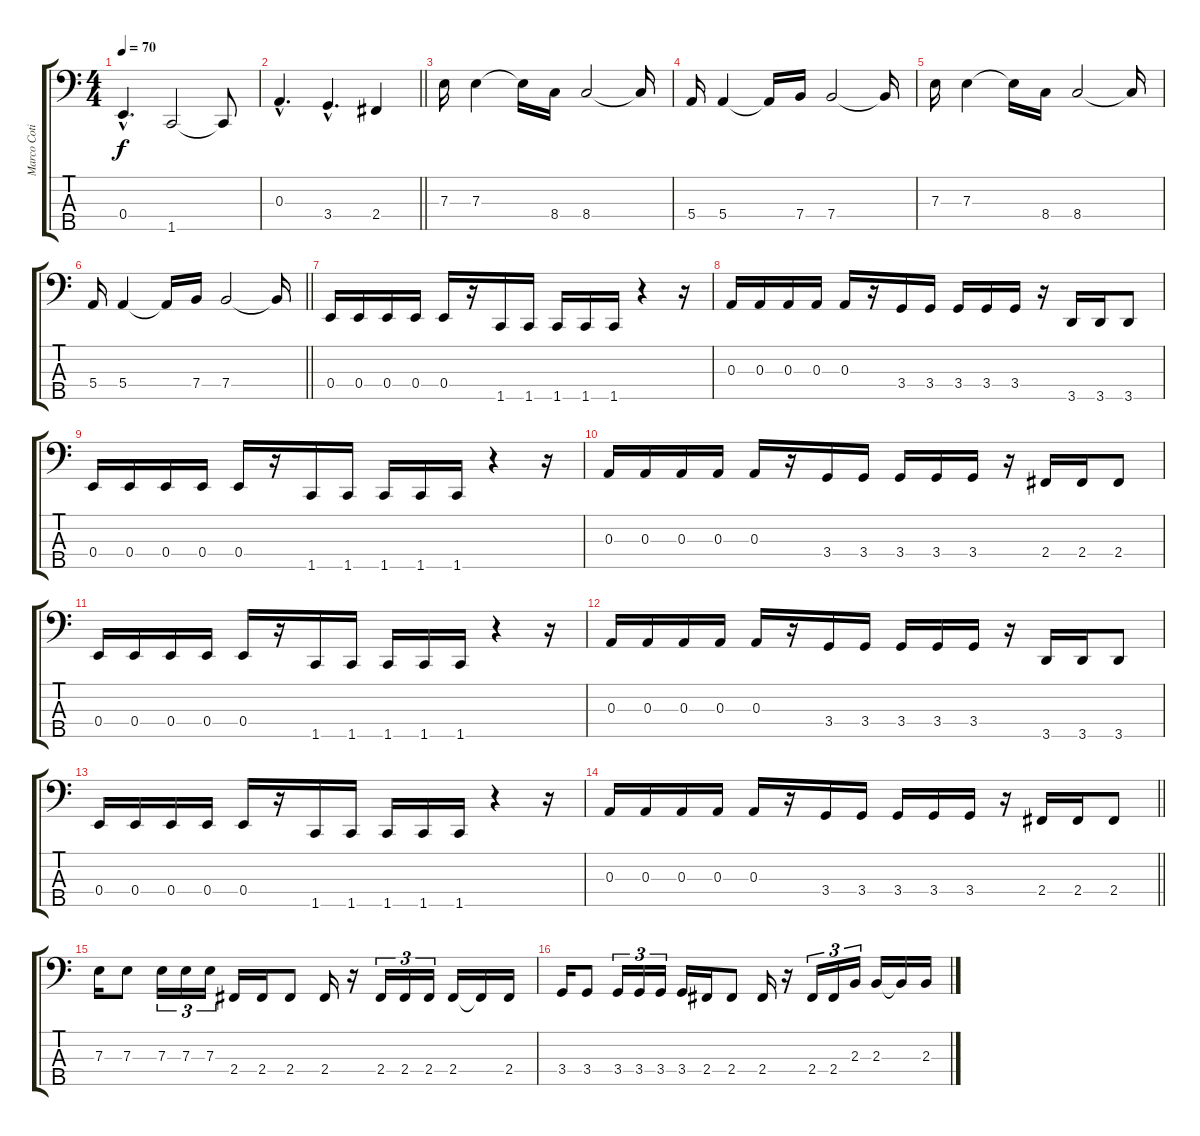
\track ("Marco Coti Zelati (bass)" "Marco Coti") {instrument electricbasspick}
\staff {score tabs}
\tuning (G2 D2 A1 E1 B0) {hide}
\ts (4 4)
\tempo 70
\clef f4
\ks c
0.4{hac}.4{d dy f} 1.5.2 1.5{t}.8 |
\barLineRight lightlight
0.3{hac}.4{d} 3.4{hac}.4{d} 2.4.4 |
7.3.16 7.3.4 7.3{t}.16 8.4.16 8.4.2 8.4{t}.16 |
5.4.16 5.4.4 5.4{t}.16 7.4.16 7.4.2 7.4{t}.16 |
7.3.16 7.3.4 7.3{t}.16 8.4.16 8.4.2 8.4{t}.16 |
\barLineRight lightlight
5.4.16 5.4.4 5.4{t}.16 7.4.16 7.4.2 7.4{t}.16 |
0.4.16 0.4.16 0.4.16 0.4.16 0.4.16 r.16 1.5.16 1.5.16 1.5.16 1.5.16 1.5.16 r.4 r.16 |
0.3.16 0.3.16 0.3.16 0.3.16 0.3.16 r.16 3.4.16 3.4.16 3.4.16 3.4.16 3.4.16 r.16 3.5.16 3.5.16 3.5.8 |
0.4.16 0.4.16 0.4.16 0.4.16 0.4.16 r.16 1.5.16 1.5.16 1.5.16 1.5.16 1.5.16 r.4 r.16 |
0.3.16 0.3.16 0.3.16 0.3.16 0.3.16 r.16 3.4.16 3.4.16 3.4.16 3.4.16 3.4.16 r.16 2.4.16 2.4.16 2.4.8 |
0.4.16 0.4.16 0.4.16 0.4.16 0.4.16 r.16 1.5.16 1.5.16 1.5.16 1.5.16 1.5.16 r.4 r.16 |
0.3.16 0.3.16 0.3.16 0.3.16 0.3.16 r.16 3.4.16 3.4.16 3.4.16 3.4.16 3.4.16 r.16 3.5.16 3.5.16 3.5.8 |
0.4.16 0.4.16 0.4.16 0.4.16 0.4.16 r.16 1.5.16 1.5.16 1.5.16 1.5.16 1.5.16 r.4 r.16 |
\barLineRight lightlight
0.3.16 0.3.16 0.3.16 0.3.16 0.3.16 r.16 3.4.16 3.4.16 3.4.16 3.4.16 3.4.16 r.16 2.4.16 2.4.16 2.4.8 |
7.3.16 7.3.8 7.3.16{tu (3 2)} 7.3.16{tu (3 2)} 7.3.16{tu (3 2)} 2.4.16 2.4.16 2.4.8 2.4.16 r.16 2.4.16{tu (3 2)} 2.4.16{tu (3 2)} 2.4.16{tu (3 2)} 2.4.16 2.4{t}.16 2.4.16 |
3.4.16 3.4.8 3.4.16{tu (3 2)} 3.4.16{tu (3 2)} 3.4.16{tu (3 2)} 3.4.16 2.4.16 2.4.8 2.4.16 r.16 2.4.16{tu (3 2)} 2.4.16{tu (3 2)} 2.3.16{tu (3 2)} 2.3.16 2.3{t}.16 2.3.16
